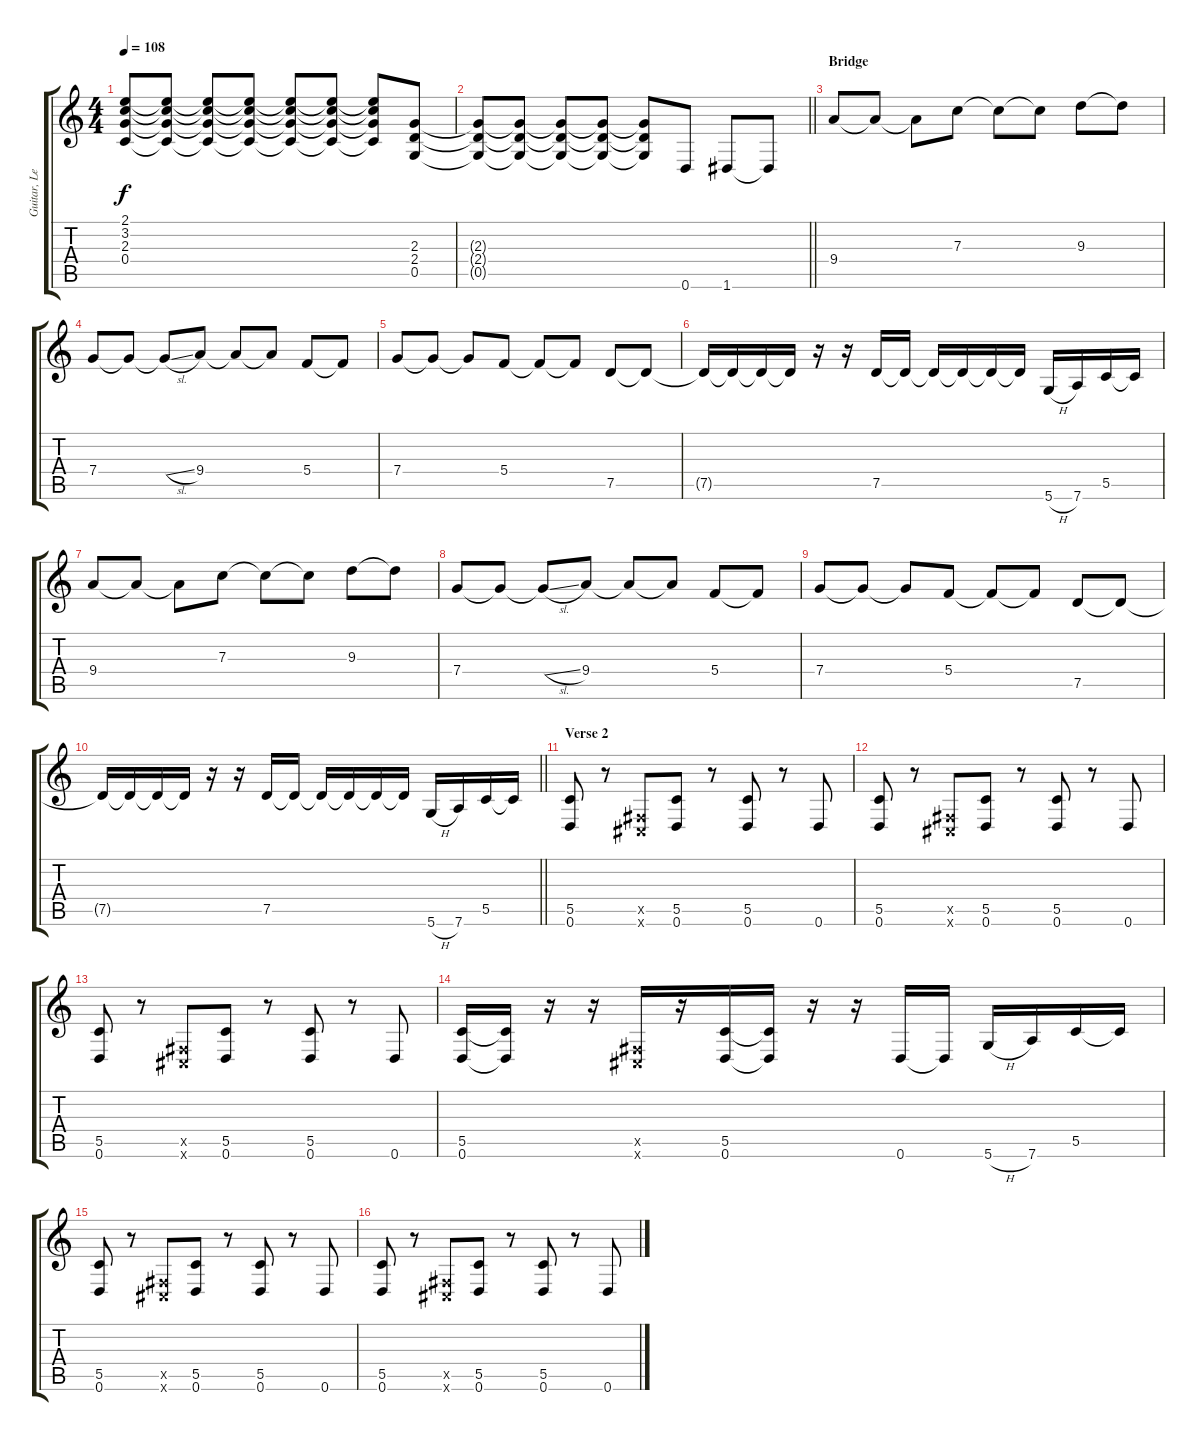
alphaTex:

\track ("Guitar, Lead" "Guitar, Le") {instrument overdrivenguitar}
\staff {score tabs}
\tuning (D4 A3 F3 C3 G2 D2) {hide}
\ts (4 4)
\tempo 108
\clef g2
\ks c
(2.1{t} 3.2{t} 2.3{t} 0.4{t}).8{dy f} (2.1{t} 3.2{t} 2.3{t} 0.4{t}).8 (2.1{t} 3.2{t} 2.3{t} 0.4{t}).8 (2.1{t} 3.2{t} 2.3{t} 0.4{t}).8 (2.1{t} 3.2{t} 2.3{t} 0.4{t}).8 (2.1{t} 3.2{t} 2.3{t} 0.4{t}).8 (2.1{t} 3.2{t} 2.3{t} 0.4{t}).8 (2.3 2.4 0.5).8 |
\barLineRight lightlight
(2.3{t} 2.4{t} 0.5{t}).8 (2.3{t} 2.4{t} 0.5{t}).8 (2.3{t} 2.4{t} 0.5{t}).8 (2.3{t} 2.4{t} 0.5{t}).8 (2.3{t} 2.4{t} 0.5{t}).8 0.6.8 1.6.8 1.6{t}.8 |
\section ("" "Bridge")
9.4.8 9.4{t}.8 9.4{t}.8 7.3.8 7.3{t}.8 7.3{t}.8 9.3.8 9.3{t}.8 |
7.4.8 7.4{t}.8 7.4{sl t}.8 9.4.8 9.4{t}.8 9.4{t}.8 5.4.8 5.4{t}.8 |
7.4.8 7.4{t}.8 7.4{t}.8 5.4.8 5.4{t}.8 5.4{t}.8 7.5.8 7.5{t}.8 |
7.5{t}.16 7.5{t}.16 7.5{t}.16 7.5{t}.16 r.16 r.16 7.5.16 7.5{t}.16 7.5{t}.16 7.5{t}.16 7.5{t}.16 7.5{t}.16 5.6{h}.16 7.6.16 5.5.16 5.5{t}.16 |
9.4.8 9.4{t}.8 9.4{t}.8 7.3.8 7.3{t}.8 7.3{t}.8 9.3.8 9.3{t}.8 |
7.4.8 7.4{t}.8 7.4{sl t}.8 9.4.8 9.4{t}.8 9.4{t}.8 5.4.8 5.4{t}.8 |
7.4.8 7.4{t}.8 7.4{t}.8 5.4.8 5.4{t}.8 5.4{t}.8 7.5.8 7.5{t}.8 |
\barLineRight lightlight
7.5{t}.16 7.5{t}.16 7.5{t}.16 7.5{t}.16 r.16 r.16 7.5.16 7.5{t}.16 7.5{t}.16 7.5{t}.16 7.5{t}.16 7.5{t}.16 5.6{h}.16 7.6.16 5.5.16 5.5{t}.16 |
\section ("" "Verse 2")
(5.5 0.6).8 r.8 (-1.5{x} -1.6{x}).8 (5.5 0.6).8 r.8 (5.5 0.6).8 r.8 0.6.8 |
(5.5 0.6).8 r.8 (-1.5{x} -1.6{x}).8 (5.5 0.6).8 r.8 (5.5 0.6).8 r.8 0.6.8 |
(5.5 0.6).8 r.8 (-1.5{x} -1.6{x}).8 (5.5 0.6).8 r.8 (5.5 0.6).8 r.8 0.6.8 |
(5.5 0.6).16 (5.5{t} 0.6{t}).16 r.16 r.16 (-1.5{x} -1.6{x}).16 r.16 (5.5 0.6).16 (5.5{t} 0.6{t}).16 r.16 r.16 0.6.16 0.6{t}.16 5.6{h}.16 7.6.16 5.5.16 5.5{t}.16 |
(5.5 0.6).8 r.8 (-1.5{x} -1.6{x}).8 (5.5 0.6).8 r.8 (5.5 0.6).8 r.8 0.6.8 |
(5.5 0.6).8 r.8 (-1.5{x} -1.6{x}).8 (5.5 0.6).8 r.8 (5.5 0.6).8 r.8 0.6.8
